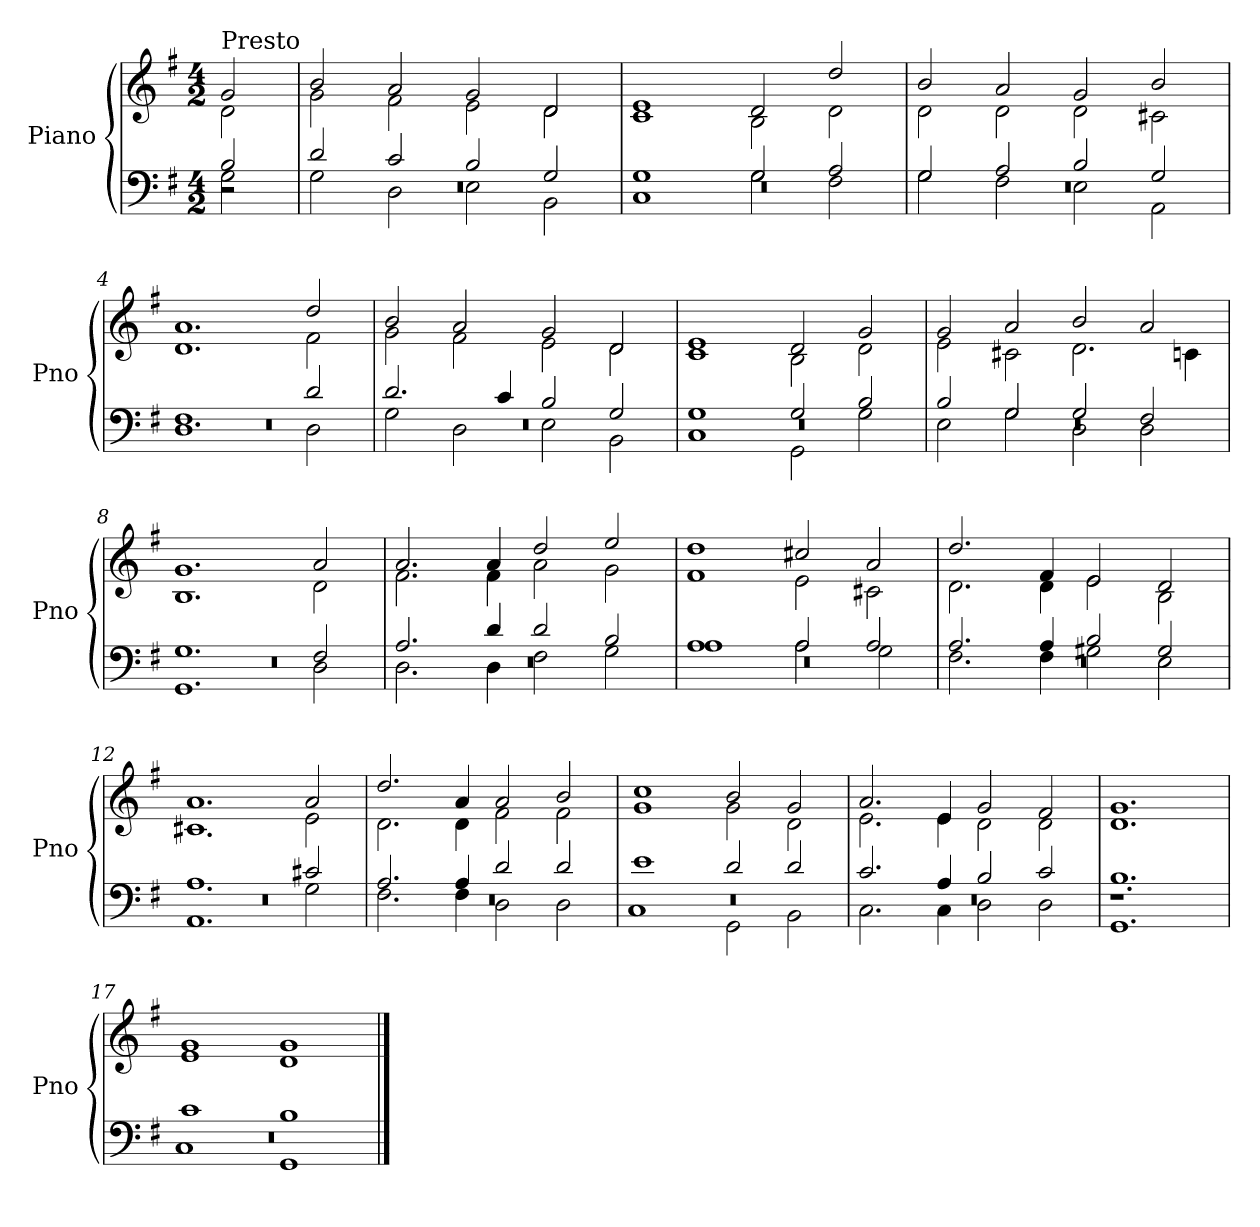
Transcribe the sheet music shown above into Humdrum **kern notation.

**kern	**kern
*part1	*part1
*staff2	*staff1
*I"Piano	*
*I'Pno	*
*clefF4	*clefG2
*k[f#]	*k[f#]
*G:	*G:
*M4/2	*M4/2
=	=
*^	*^
*	*^	*	*
!	!	!	!LO:TX:a:t=Presto	!
2r	2B/	2G\	2g/	2d\
=1	=1	=1	=1	=1
0r	2d/	2G\	2b/	2g\
.	2c/	2D\	2a/	2f#\
.	2B/	2E\	2g/	2e\
.	2G/	2BB\	2d/	2d\
=2	=2	=2	=2	=2
0r	1G	1C	1e	1c
.	2G/	2G\	2d/	2B\
.	2A/	2F#\	2dd/	2d\
=3	=3	=3	=3	=3
0r	2G/	2G\	2b/	2d\
.	2A/	2F#\	2a/	2d\
.	2B/	2E\	2g/	2d\
.	2G/	2AA\	2b/	2c#X\
=4	=4	=4	=4	=4
0r	1.F#	1.D	1.a	1.d
.	2d/	2D\	2dd/	2f#\
=5	=5	=5	=5	=5
0r	2.d/	2G\	2b/	2g\
.	.	2D\	2a/	2f#\
.	4c/	.	.	.
.	2B/	2E\	2g/	2e\
.	2G/	2BB\	2d/	2d\
=6	=6	=6	=6	=6
0r	1G	1C	1e	1c
.	2G/	2GG\	2d/	2B\
.	2B/	2G\	2g/	2d\
!!LO:LB:g=z	!!
=7	=7	=7	=7	=7
0r	2B/	2E\	2g/	2e\
.	2G/	2G\	2a/	2c#X\
.	2G/	2D\	2b/	2.d\
.	2F#/	2D\	2a/	.
.	.	.	.	4cn\
=8	=8	=8	=8	=8
0r	1.G	1.GG	1.g	1.B
.	2F#/	2D\	2a/	2d\
=9	=9	=9	=9	=9
0r	2.A/	2.D\	2.a/	2.f#\
.	4d/	4D\	4a/	4f#\
.	2d/	2F#\	2dd/	2a\
.	2B/	2G\	2ee/	2g\
=10	=10	=10	=10	=10
0r	1A	1A	1dd	1f#
.	2A/	2A\	2cc#X/	2e\
.	2A/	2G\	2a/	2c#X\
=11	=11	=11	=11	=11
0r	2.A/	2.F#\	2.dd/	2.d\
.	4A/	4F#\	4f#/	4d\
.	2B/	2G#X\	2e/	2e\
.	2G#/	2E\	2d/	2B\
=12	=12	=12	=12	=12
0r	1.A	1.AA	1.a	1.c#X
.	2c#X/	2G\	2a/	2e\
!!LO:LB:g=z	!!
=13	=13	=13	=13	=13
0r	2.A/	2.F#\	2.dd/	2.d\
.	4A/	4F#\	4a/	4d\
.	2d/	2D\	2a/	2f#\
.	2d/	2D\	2b/	2f#\
=14	=14	=14	=14	=14
0r	1e	1C	1cc	1g
.	2d/	2GG\	2b/	2g\
.	2d/	2BB\	2g/	2d\
=15	=15	=15	=15	=15
0r	2.c/	2.C\	2.a/	2.e\
.	4A/	4C\	4e/	4e\
.	2B/	2D\	2g/	2d\
.	2c/	2D\	2f#/	2d\
=16	=16	=16	=16	=16
1.r	1.B	1.GG	1.g	1.d
=17	=17	=17	=17	=17
0r	1c	1C	1g	1e
.	1B	1GG	1g	1d
*v	*v	*v	*	*
*	*v	*v
==	==
*-	*-
